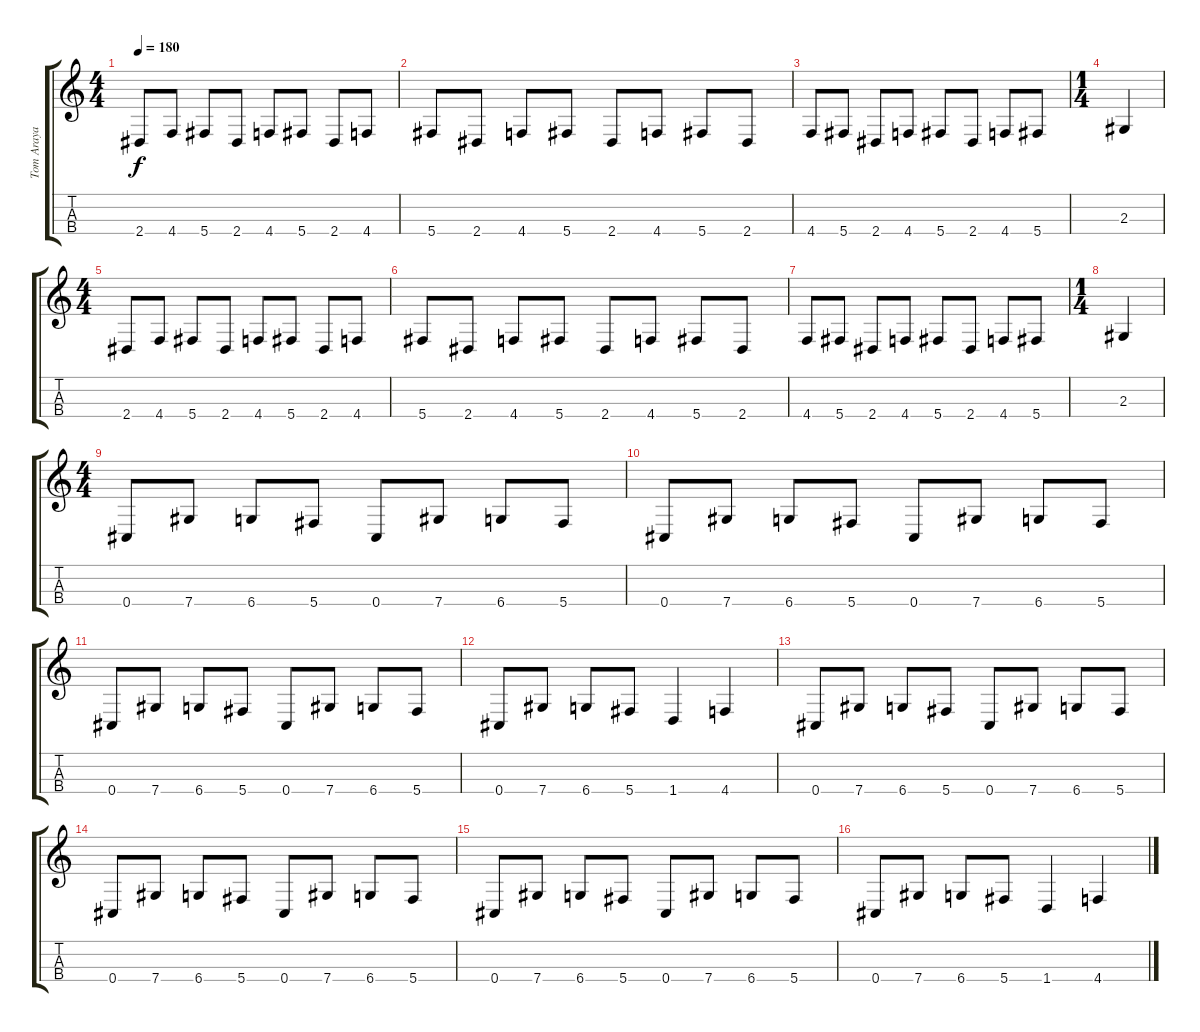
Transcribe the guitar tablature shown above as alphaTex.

\track ("Tom Araya" "Tom Araya") {instrument electricbassfinger}
\staff {score tabs}
\tuning (E3 B2 Gb2 Db2) {hide}
\ts (4 4)
\tempo 180
\clef g2
\ks c
2.4.8{dy f} 4.4.8 5.4.8 2.4.8 4.4.8 5.4.8 2.4.8 4.4.8 |
5.4.8 2.4.8 4.4.8 5.4.8 2.4.8 4.4.8 5.4.8 2.4.8 |
4.4.8 5.4.8 2.4.8 4.4.8 5.4.8 2.4.8 4.4.8 5.4.8 |
\ts (1 4)
2.3.4 |
\ts (4 4)
2.4.8 4.4.8 5.4.8 2.4.8 4.4.8 5.4.8 2.4.8 4.4.8 |
5.4.8 2.4.8 4.4.8 5.4.8 2.4.8 4.4.8 5.4.8 2.4.8 |
4.4.8 5.4.8 2.4.8 4.4.8 5.4.8 2.4.8 4.4.8 5.4.8 |
\ts (1 4)
2.3.4 |
\ts (4 4)
0.4.8 7.4.8 6.4.8 5.4.8 0.4.8 7.4.8 6.4.8 5.4.8 |
0.4.8 7.4.8 6.4.8 5.4.8 0.4.8 7.4.8 6.4.8 5.4.8 |
0.4.8 7.4.8 6.4.8 5.4.8 0.4.8 7.4.8 6.4.8 5.4.8 |
0.4.8 7.4.8 6.4.8 5.4.8 1.4.4 4.4.4 |
0.4.8 7.4.8 6.4.8 5.4.8 0.4.8 7.4.8 6.4.8 5.4.8 |
0.4.8 7.4.8 6.4.8 5.4.8 0.4.8 7.4.8 6.4.8 5.4.8 |
0.4.8 7.4.8 6.4.8 5.4.8 0.4.8 7.4.8 6.4.8 5.4.8 |
0.4.8 7.4.8 6.4.8 5.4.8 1.4.4 4.4.4
